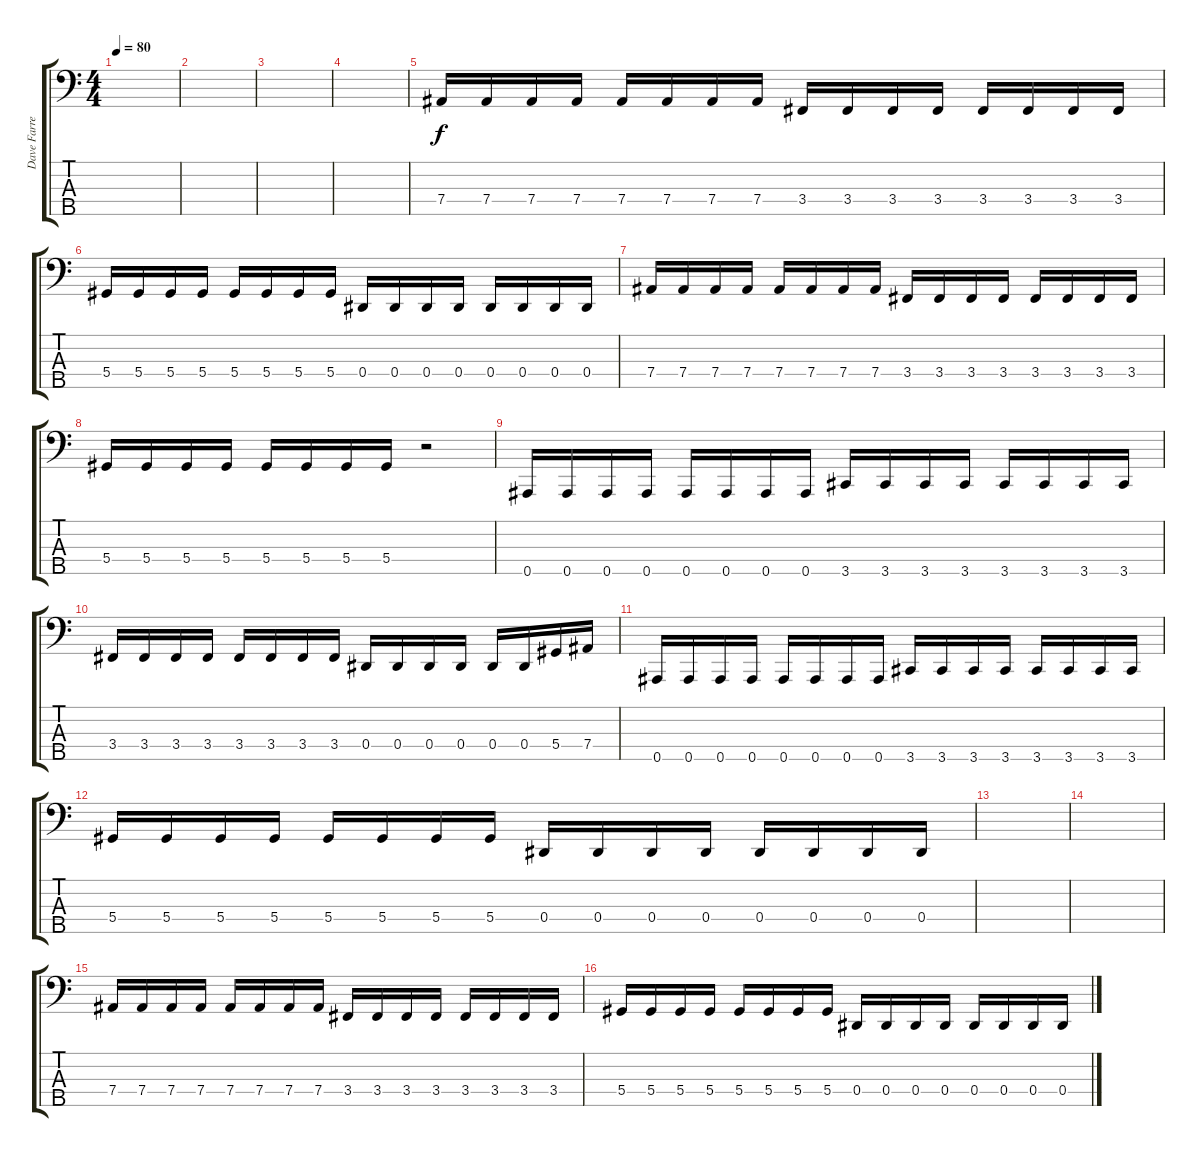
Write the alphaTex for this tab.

\track ("Dave Farrell \"Phoenix\" (Bass)" "Dave Farre") {instrument electricbassfinger}
\staff {score tabs}
\tuning (Gb2 Db2 Ab1 Eb1 Bb0) {hide}
\ts (4 4)
\tempo 80
\clef f4
\ks c
|
|
|
|
7.4.16 7.4.16 7.4.16 7.4.16 7.4.16 7.4.16 7.4.16 7.4.16 3.4.16 3.4.16 3.4.16 3.4.16 3.4.16 3.4.16 3.4.16 3.4.16 |
5.4.16 5.4.16 5.4.16 5.4.16 5.4.16 5.4.16 5.4.16 5.4.16 0.4.16 0.4.16 0.4.16 0.4.16 0.4.16 0.4.16 0.4.16 0.4.16 |
7.4.16 7.4.16 7.4.16 7.4.16 7.4.16 7.4.16 7.4.16 7.4.16 3.4.16 3.4.16 3.4.16 3.4.16 3.4.16 3.4.16 3.4.16 3.4.16 |
5.4.16 5.4.16 5.4.16 5.4.16 5.4.16 5.4.16 5.4.16 5.4.16 r.2 |
0.5.16 0.5.16 0.5.16 0.5.16 0.5.16 0.5.16 0.5.16 0.5.16 3.5.16 3.5.16 3.5.16 3.5.16 3.5.16 3.5.16 3.5.16 3.5.16 |
3.4.16 3.4.16 3.4.16 3.4.16 3.4.16 3.4.16 3.4.16 3.4.16 0.4.16 0.4.16 0.4.16 0.4.16 0.4.16 0.4.16 5.4.16 7.4.16 |
0.5.16 0.5.16 0.5.16 0.5.16 0.5.16 0.5.16 0.5.16 0.5.16 3.5.16 3.5.16 3.5.16 3.5.16 3.5.16 3.5.16 3.5.16 3.5.16 |
5.4.16 5.4.16 5.4.16 5.4.16 5.4.16 5.4.16 5.4.16 5.4.16 0.4.16 0.4.16 0.4.16 0.4.16 0.4.16 0.4.16 0.4.16 0.4.16 |
|
|
7.4.16 7.4.16 7.4.16 7.4.16 7.4.16 7.4.16 7.4.16 7.4.16 3.4.16 3.4.16 3.4.16 3.4.16 3.4.16 3.4.16 3.4.16 3.4.16 |
5.4.16 5.4.16 5.4.16 5.4.16 5.4.16 5.4.16 5.4.16 5.4.16 0.4.16 0.4.16 0.4.16 0.4.16 0.4.16 0.4.16 0.4.16 0.4.16
